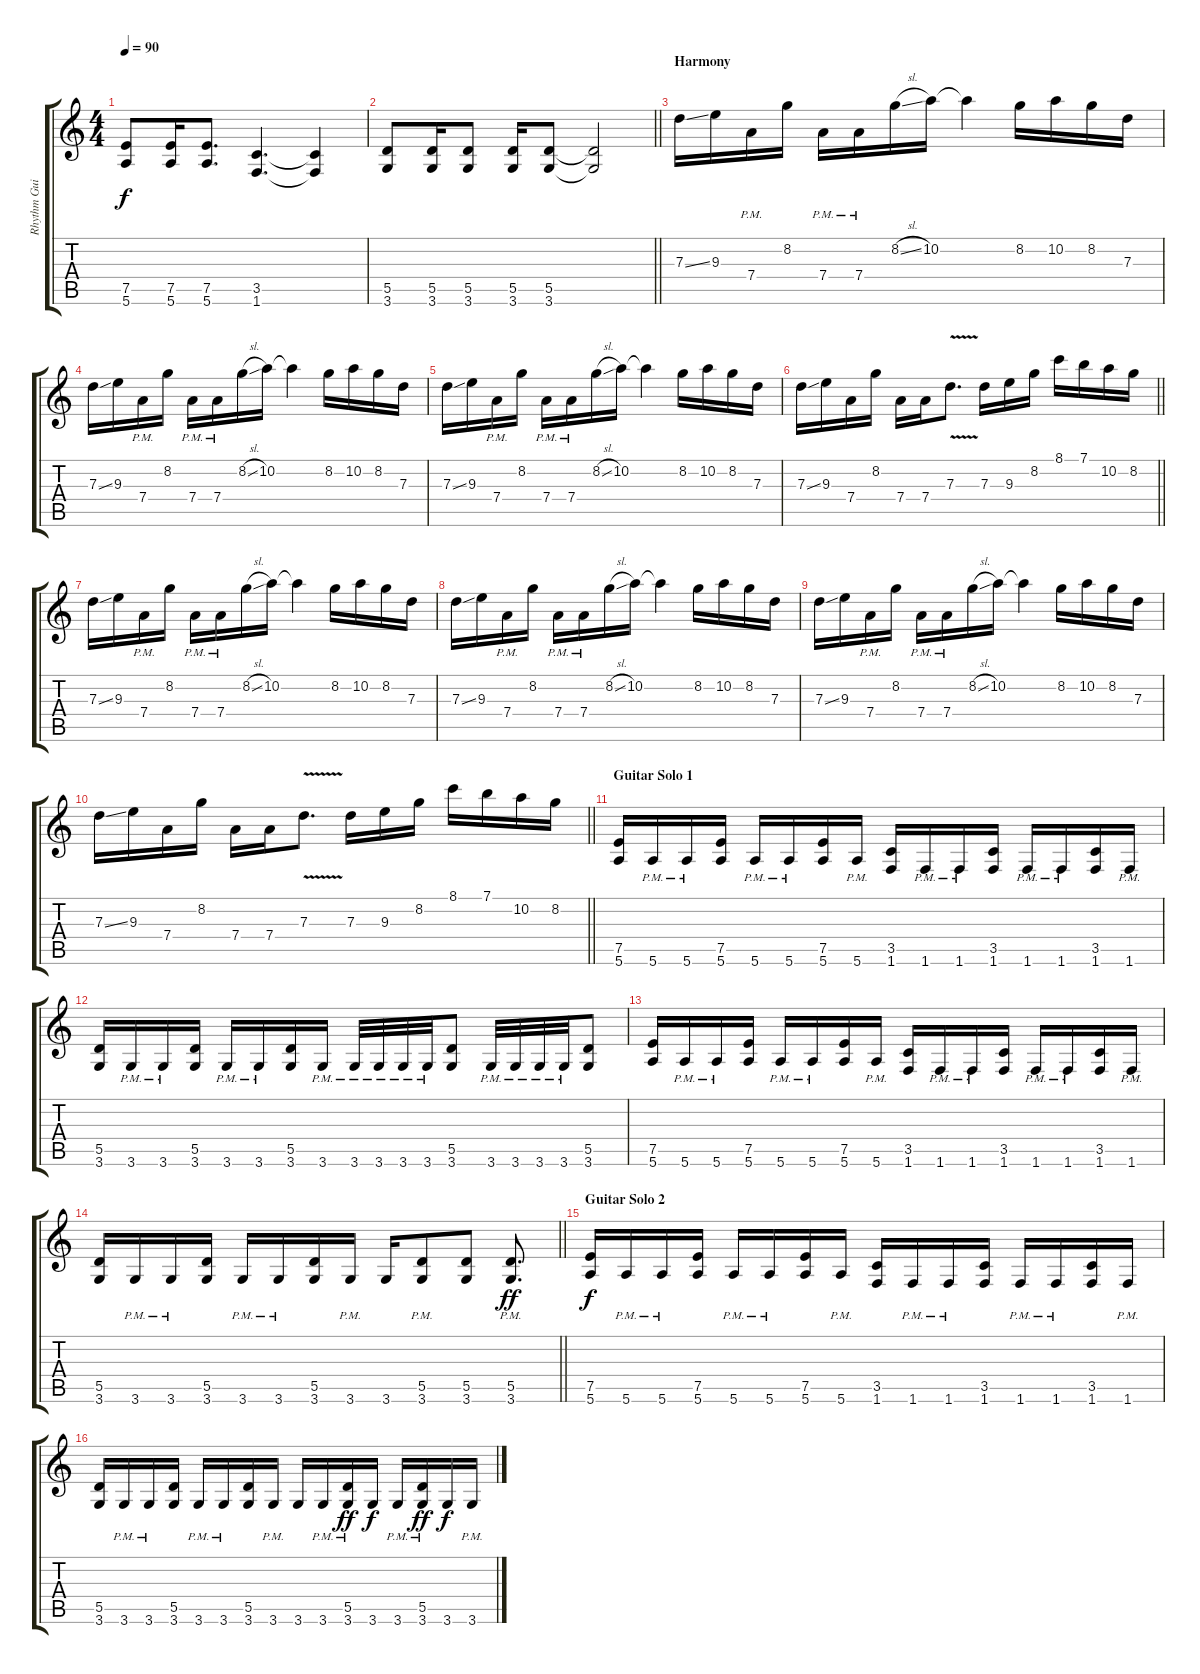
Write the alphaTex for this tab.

\track ("Rhythm Guitar 1: Jack-Roger Olsen" "Rhythm Gui") {instrument distortionguitar}
\staff {score tabs}
\tuning (E4 B3 G3 D3 A2 E2) {hide}
\ts (4 4)
\tempo 90
\clef g2
\ks aminor
(7.5 5.6).8{dy f} (7.5 5.6).16 (7.5 5.6).8{d} (3.5 1.6).4{d} (3.5{t} 1.6{t}).4 |
\barLineRight lightlight
(5.5 3.6).8 (5.5 3.6).16 (5.5 3.6).8 (5.5 3.6).16 (5.5 3.6).8 (5.5{t} 3.6{t}).2 |
\section ("" "Harmony")
7.3{ss}.16 9.3.16 7.4{pm}.16 8.2.16 7.4{pm}.16 7.4{pm}.16 8.2{sl}.16 10.2.16 10.2{t}.4 8.2.16 10.2.16 8.2.16 7.3.16 |
7.3{ss}.16 9.3.16 7.4{pm}.16 8.2.16 7.4{pm}.16 7.4{pm}.16 8.2{sl}.16 10.2.16 10.2{t}.4 8.2.16 10.2.16 8.2.16 7.3.16 |
7.3{ss}.16 9.3.16 7.4{pm}.16 8.2.16 7.4{pm}.16 7.4{pm}.16 8.2{sl}.16 10.2.16 10.2{t}.4 8.2.16 10.2.16 8.2.16 7.3.16 |
\barLineRight lightlight
7.3{ss}.16 9.3.16 7.4.16 8.2.16 7.4.16 7.4.16 7.3{v}.8{d} 7.3.16 9.3.16 8.2.16 8.1.16 7.1.16 10.2.16 8.2.16 |
7.3{ss}.16 9.3.16 7.4{pm}.16 8.2.16 7.4{pm}.16 7.4{pm}.16 8.2{sl}.16 10.2.16 10.2{t}.4 8.2.16 10.2.16 8.2.16 7.3.16 |
7.3{ss}.16 9.3.16 7.4{pm}.16 8.2.16 7.4{pm}.16 7.4{pm}.16 8.2{sl}.16 10.2.16 10.2{t}.4 8.2.16 10.2.16 8.2.16 7.3.16 |
7.3{ss}.16 9.3.16 7.4{pm}.16 8.2.16 7.4{pm}.16 7.4{pm}.16 8.2{sl}.16 10.2.16 10.2{t}.4 8.2.16 10.2.16 8.2.16 7.3.16 |
\barLineRight lightlight
7.3{ss}.16 9.3.16 7.4.16 8.2.16 7.4.16 7.4.16 7.3{v}.8{d} 7.3.16 9.3.16 8.2.16 8.1.16 7.1.16 10.2.16 8.2.16 |
\section ("" "Guitar Solo 1")
(7.5 5.6).16 5.6{pm}.16 5.6{pm}.16 (7.5 5.6).16 5.6{pm}.16 5.6{pm}.16 (7.5 5.6).16 5.6{pm}.16 (3.5 1.6).16 1.6{pm}.16 1.6{pm}.16 (3.5 1.6).16 1.6{pm}.16 1.6{pm}.16 (3.5 1.6).16 1.6{pm}.16 |
(5.5 3.6).16 3.6{pm}.16 3.6{pm}.16 (5.5 3.6).16 3.6{pm}.16 3.6{pm}.16 (5.5 3.6).16 3.6{pm}.16 3.6{pm}.32 3.6{pm}.32 3.6{pm}.32 3.6{pm}.32 (5.5 3.6).8 3.6{pm}.32 3.6{pm}.32 3.6{pm}.32 3.6{pm}.32 (5.5 3.6).8 |
(7.5 5.6).16 5.6{pm}.16 5.6{pm}.16 (7.5 5.6).16 5.6{pm}.16 5.6{pm}.16 (7.5 5.6).16 5.6{pm}.16 (3.5 1.6).16 1.6{pm}.16 1.6{pm}.16 (3.5 1.6).16 1.6{pm}.16 1.6{pm}.16 (3.5 1.6).16 1.6{pm}.16 |
\barLineRight lightlight
(5.5 3.6).16 3.6{pm}.16 3.6{pm}.16 (5.5 3.6).16 3.6{pm}.16 3.6{pm}.16 (5.5 3.6).16 3.6{pm}.16 3.6.16 (5.5 3.6{pm}).8 (5.5 3.6).8 (5.5 3.6{pm}).8{d dy ff} |
\section ("" "Guitar Solo 2")
(7.5 5.6).16{dy f} 5.6{pm}.16 5.6{pm}.16 (7.5 5.6).16 5.6{pm}.16 5.6{pm}.16 (7.5 5.6).16 5.6{pm}.16 (3.5 1.6).16 1.6{pm}.16 1.6{pm}.16 (3.5 1.6).16 1.6{pm}.16 1.6{pm}.16 (3.5 1.6).16 1.6{pm}.16 |
(5.5 3.6).16 3.6{pm}.16 3.6{pm}.16 (5.5 3.6).16 3.6{pm}.16 3.6{pm}.16 (5.5 3.6).16 3.6{pm}.16 3.6.16 3.6{pm}.16 (5.5 3.6{pm}).16{dy ff} 3.6.16{dy f} 3.6{pm}.16 (5.5 3.6{pm}).16{dy ff} 3.6.16{dy f} 3.6{pm}.16
